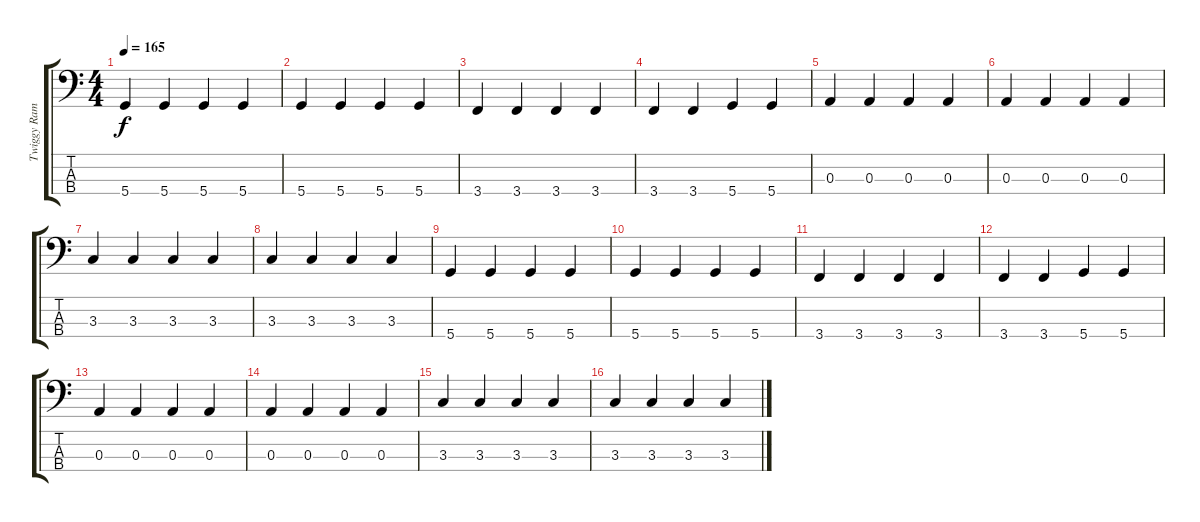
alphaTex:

\track ("Twiggy Ramirez" "Twiggy Ram") {instrument electricbassfinger}
\staff {score tabs}
\tuning (G2 D2 A1 D1) {hide}
\ts (4 4)
\tempo 165
\clef f4
\ks c
5.4.4{dy f} 5.4.4 5.4.4 5.4.4 |
5.4.4 5.4.4 5.4.4 5.4.4 |
3.4.4 3.4.4 3.4.4 3.4.4 |
3.4.4 3.4.4 5.4.4 5.4.4 |
0.3.4 0.3.4 0.3.4 0.3.4 |
0.3.4 0.3.4 0.3.4 0.3.4 |
3.3.4 3.3.4 3.3.4 3.3.4 |
3.3.4 3.3.4 3.3.4 3.3.4 |
5.4.4 5.4.4 5.4.4 5.4.4 |
5.4.4 5.4.4 5.4.4 5.4.4 |
3.4.4 3.4.4 3.4.4 3.4.4 |
3.4.4 3.4.4 5.4.4 5.4.4 |
0.3.4 0.3.4 0.3.4 0.3.4 |
0.3.4 0.3.4 0.3.4 0.3.4 |
3.3.4 3.3.4 3.3.4 3.3.4 |
3.3.4 3.3.4 3.3.4 3.3.4
